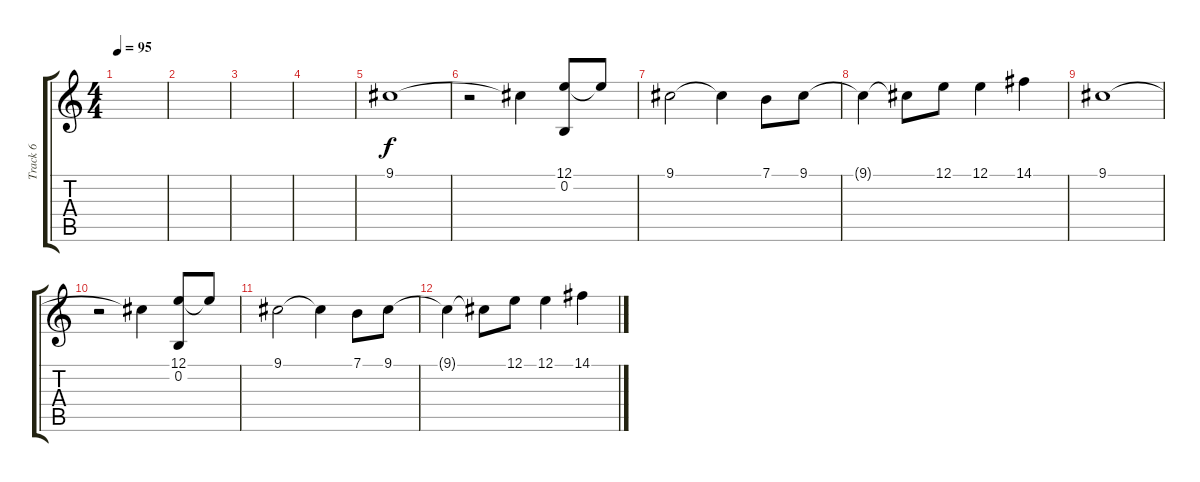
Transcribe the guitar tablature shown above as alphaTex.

\track ("Track 6" "Track 6") {instrument violin}
\staff {score tabs}
\tuning (E4 B3 G3 D3 A2 E2) {hide}
\ts (4 4)
\tempo 95
\clef g2
\ks c
|
|
|
|
9.1.1 |
r.2 9.1{t}.4 (12.1 0.2).8 12.1{t}.8 |
9.1.2 9.1{t}.4 7.1.8 9.1.8 |
9.1{t}.4 9.1{t}.8 12.1.8 12.1.4 14.1.4 |
9.1.1 |
r.2 9.1{t}.4 (12.1 0.2).8 12.1{t}.8 |
9.1.2 9.1{t}.4 7.1.8 9.1.8 |
9.1{t}.4 9.1{t}.8 12.1.8 12.1.4 14.1.4
